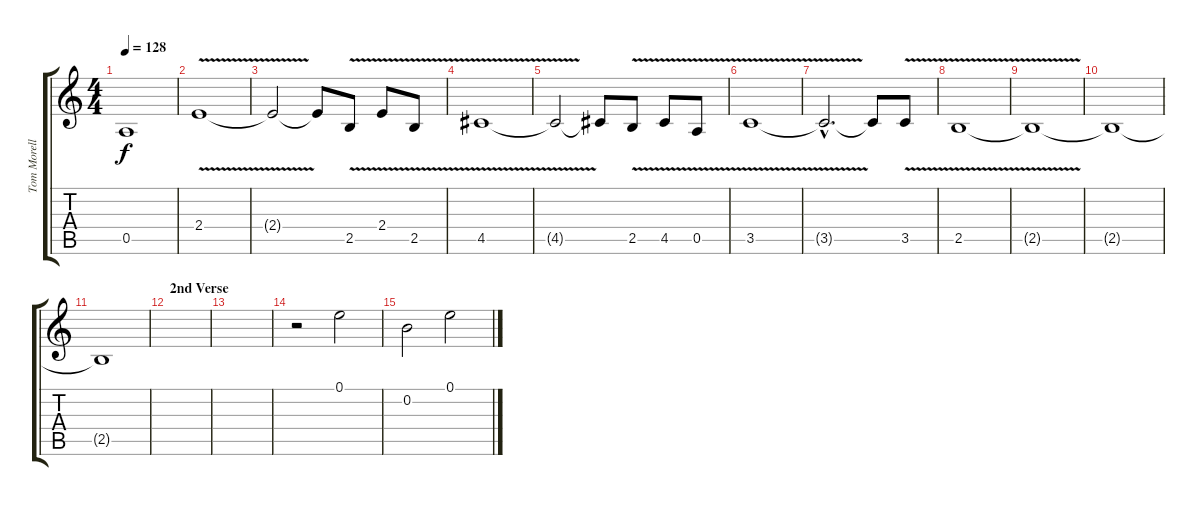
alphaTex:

\track ("Tom Morello 2" "Tom Morell") {instrument distortionguitar}
\staff {score tabs}
\tuning (E4 B3 G3 D3 A2 E2) {hide}
\ts (4 4)
\tempo 128
\clef g2
\ks c
0.5{t}.1{dy f} |
2.4{v}.1 |
2.4{t}.2 2.4{t}.8 2.5{v}.8 2.4{v}.8 2.5{v}.8 |
4.5{v}.1 |
4.5{t}.2 4.5{t}.8 2.5{v}.8 4.5{v}.8 0.5{v}.8 |
3.5{v}.1 |
3.5{hac t}.2{d} 3.5{t}.8 3.5{v}.8 |
2.5{v}.1 |
2.5{t}.1 |
2.5{t}.1 |
2.5{t}.1 |
\section ("" "2nd Verse")
|
|
r.2 0.1.2 |
0.2.2 0.1.2
